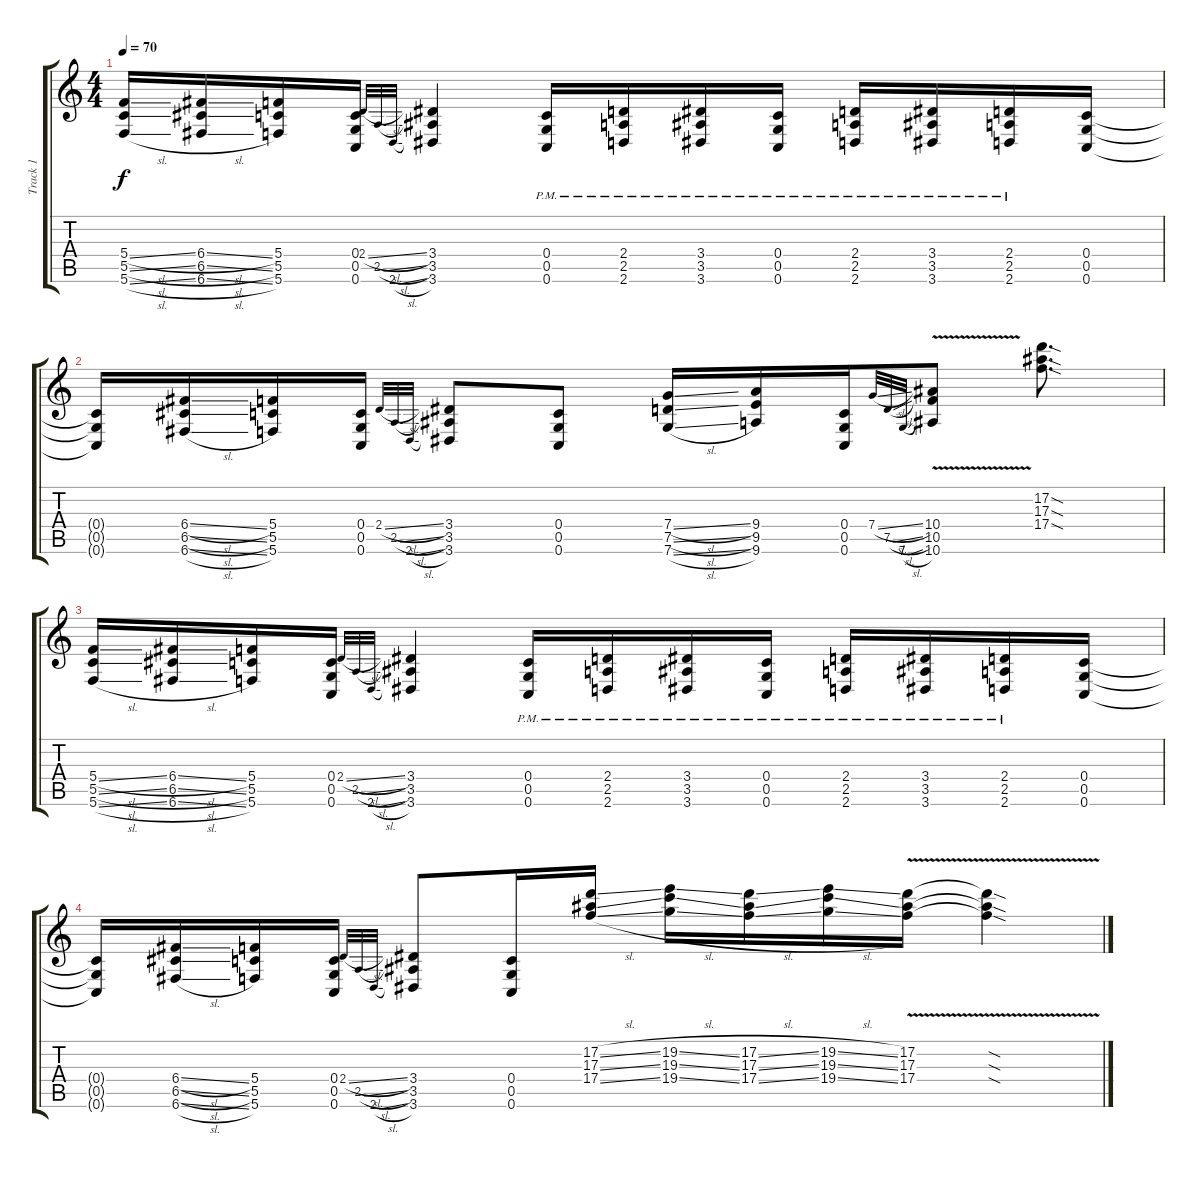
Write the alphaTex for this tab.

\track ("Track 1" "Track 1") {instrument distortionguitar}
\staff {score tabs}
\tuning (D4 A3 F3 C3 G2 C2) {hide}
\ts (4 4)
\tempo 70
\clef g2
\ks c
(5.4{sl} 5.5{sl} 5.6{sl}).16{dy f instrument distortionguitar} (6.4{sl} 6.5{sl} 6.6{sl}).16 (5.4 5.5 5.6).16 (0.4 0.5 0.6).16 2.4{sl}.32{gr onbeat} 2.5{sl}.32{gr onbeat} 2.6{sl}.32{gr onbeat} (3.4 3.5 3.6).4 (0.4{pm} 0.5{pm} 0.6{pm}).16 (2.4{pm} 2.5{pm} 2.6{pm}).16 (3.4{pm} 3.5{pm} 3.6{pm}).16 (0.4{pm} 0.5{pm} 0.6{pm}).16 (2.4{pm} 2.5{pm} 2.6{pm}).16 (3.4{pm} 3.5{pm} 3.6{pm}).16 (2.4{pm} 2.5{pm} 2.6{pm}).16 (0.4 0.5 0.6).16 |
(0.4{t} 0.5{t} 0.6{t}).16 (6.4{sl} 6.5{sl} 6.6{sl}).16 (5.4 5.5 5.6).16 (0.4 0.5 0.6).16 2.4{sl}.32{gr onbeat} 2.5{sl}.32{gr onbeat} 2.6{sl}.32{gr onbeat} (3.4 3.5 3.6).8 (0.4 0.5 0.6).8 (7.4{sl} 7.5{sl} 7.6{sl}).16 (9.4 9.5 9.6).16 (0.4 0.5 0.6).16 7.4{sl}.32{gr onbeat} 7.5{sl}.32{gr onbeat} 7.6{sl}.32{gr onbeat} (10.4{v} 10.5{v} 10.6{v}).8 (17.2{sod} 17.3{sod} 17.4{sod}).8{d} |
(5.4{sl} 5.5{sl} 5.6{sl}).16 (6.4{sl} 6.5{sl} 6.6{sl}).16 (5.4 5.5 5.6).16 (0.4 0.5 0.6).16 2.4{sl}.32{gr onbeat} 2.5{sl}.32{gr onbeat} 2.6{sl}.32{gr onbeat} (3.4 3.5 3.6).4 (0.4{pm} 0.5{pm} 0.6{pm}).16 (2.4{pm} 2.5{pm} 2.6{pm}).16 (3.4{pm} 3.5{pm} 3.6{pm}).16 (0.4{pm} 0.5{pm} 0.6{pm}).16 (2.4{pm} 2.5{pm} 2.6{pm}).16 (3.4{pm} 3.5{pm} 3.6{pm}).16 (2.4{pm} 2.5{pm} 2.6{pm}).16 (0.4 0.5 0.6).16 |
(0.4{t} 0.5{t} 0.6{t}).16 (6.4{sl} 6.5{sl} 6.6{sl}).16 (5.4 5.5 5.6).16 (0.4 0.5 0.6).16 2.4{sl}.32{gr onbeat} 2.5{sl}.32{gr onbeat} 2.6{sl}.32{gr onbeat} (3.4 3.5 3.6).8 (0.4 0.5 0.6).16 (17.2{sl} 17.3{sl} 17.4{sl}).16 (19.2{sl} 19.3{sl} 19.4{sl}).16 (17.2{sl} 17.3{sl} 17.4{sl}).16 (19.2{sl} 19.3{sl} 19.4{sl}).16 (17.2{v} 17.3{v} 17.4{v}).16 (17.2{sod t} 17.3{sod t} 17.4{sod t}).4
